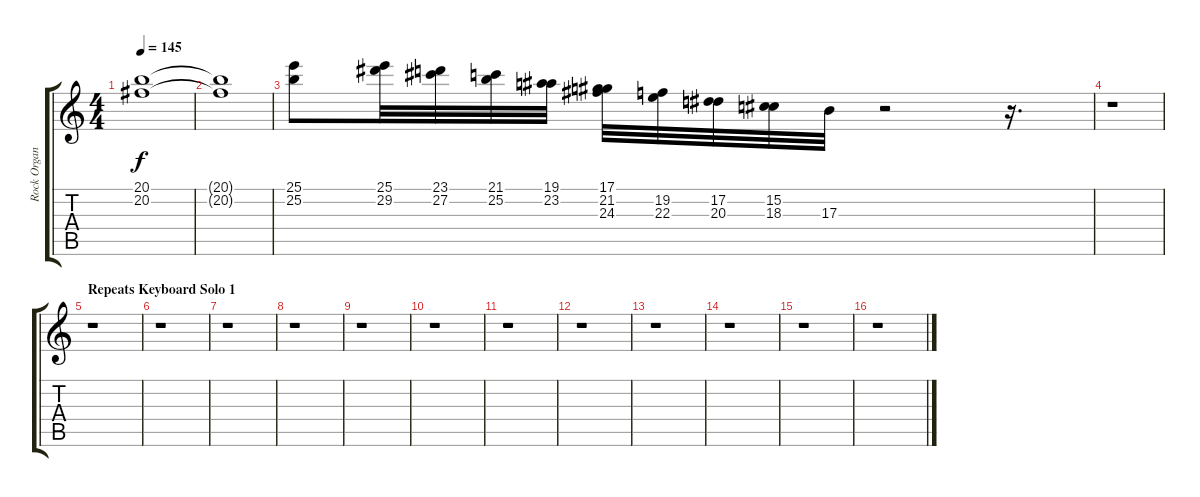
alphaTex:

\track ("Rock Organ" "Rock Organ") {instrument rockorgan}
\staff {score tabs}
\tuning (Eb4 Bb3 Gb3 Db3 Ab2 Eb2) {hide}
\ts (4 4)
\tempo 145
\clef g2
\ks c
(20.1 20.2).1{dy f} |
(20.1{t} 20.2{t}).1 |
(25.1 25.2).8 (25.1 29.2).32 (23.1 27.2).32 (21.1 25.2).32 (19.1 23.2).32 (17.1 21.2 24.3).32 (19.2 22.3).32 (17.2 20.3).32 (15.2 18.3).32 17.3.32 r.2 r.16{d} |
r.1 |
\section ("" "Repeats Keyboard Solo 1")
r.1 |
r.1 |
r.1 |
r.1 |
r.1 |
r.1 |
r.1 |
r.1 |
r.1 |
r.1 |
r.1 |
r.1
